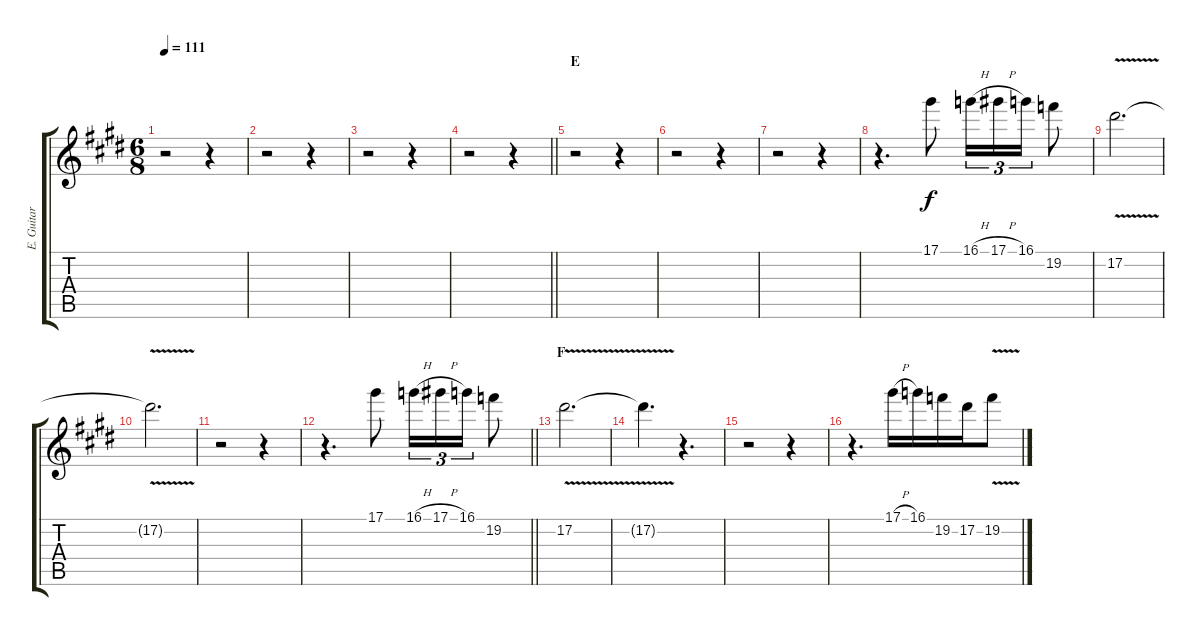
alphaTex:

\track ("E. Guitar III" "E. Guitar ") {instrument overdrivenguitar}
\staff {score tabs}
\tuning (Eb4 Bb3 Gb3 Db3 Ab2 Eb2) {hide}
\ts (6 8)
\tempo 111
\clef g2
\ks e
r.2{dy f} r.4 |
r.2 r.4 |
r.2 r.4 |
\barLineRight lightlight
r.2 r.4 |
\section ("" "E")
r.2 r.4 |
r.2 r.4 |
r.2 r.4 |
r.4{d} 17.1.8 16.1{h}.16{tu (3 2)} 17.1{h}.16{tu (3 2)} 16.1.16{tu (3 2)} 19.2.8 |
17.2{v}.2{d} |
17.2{t}.2{d} |
r.2 r.4 |
\barLineRight lightlight
r.4{d} 17.1.8 16.1{h}.16{tu (3 2)} 17.1{h}.16{tu (3 2)} 16.1.16{tu (3 2)} 19.2.8 |
\section ("" "F")
17.2{v}.2{d} |
17.2{t}.4{d} r.4{d} |
r.2 r.4 |
r.4{d} 17.1{h}.16 16.1.16 19.2.16 17.2.16 19.2{v}.8
